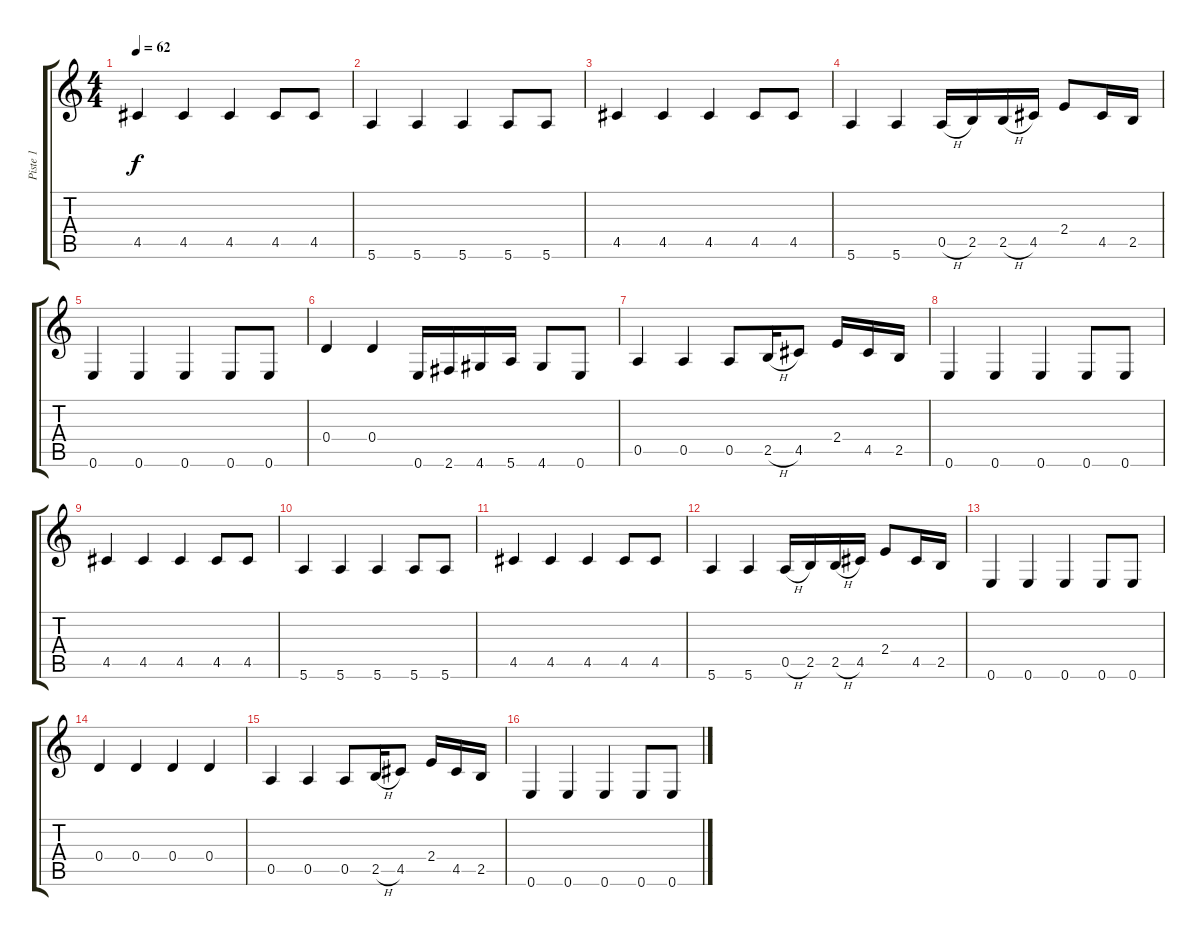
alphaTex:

\track ("Piste 1" "Piste 1") {instrument acousticbass}
\staff {score tabs}
\tuning (E4 B3 G3 D3 A2 E2) {hide}
\ts (4 4)
\tempo 62
\clef g2
\ks c
4.5.4{dy f} 4.5.4 4.5.4 4.5.8 4.5.8 |
5.6.4 5.6.4 5.6.4 5.6.8 5.6.8 |
4.5.4 4.5.4 4.5.4 4.5.8 4.5.8 |
5.6.4 5.6.4 0.5{h}.16 2.5.16 2.5{h}.16 4.5.16 2.4.8 4.5.16 2.5.16 |
0.6.4 0.6.4 0.6.4 0.6.8 0.6.8 |
0.4.4 0.4.4 0.6.16 2.6.16 4.6.16 5.6.16 4.6.8 0.6.8 |
0.5.4 0.5.4 0.5.8 2.5{h}.16 4.5.8 2.4.16 4.5.16 2.5.16 |
0.6.4 0.6.4 0.6.4 0.6.8 0.6.8 |
4.5.4 4.5.4 4.5.4 4.5.8 4.5.8 |
5.6.4 5.6.4 5.6.4 5.6.8 5.6.8 |
4.5.4 4.5.4 4.5.4 4.5.8 4.5.8 |
5.6.4 5.6.4 0.5{h}.16 2.5.16 2.5{h}.16 4.5.16 2.4.8 4.5.16 2.5.16 |
0.6.4 0.6.4 0.6.4 0.6.8 0.6.8 |
0.4.4 0.4.4 0.4.4 0.4.4 |
0.5.4 0.5.4 0.5.8 2.5{h}.16 4.5.8 2.4.16 4.5.16 2.5.16 |
0.6.4 0.6.4 0.6.4 0.6.8 0.6.8
